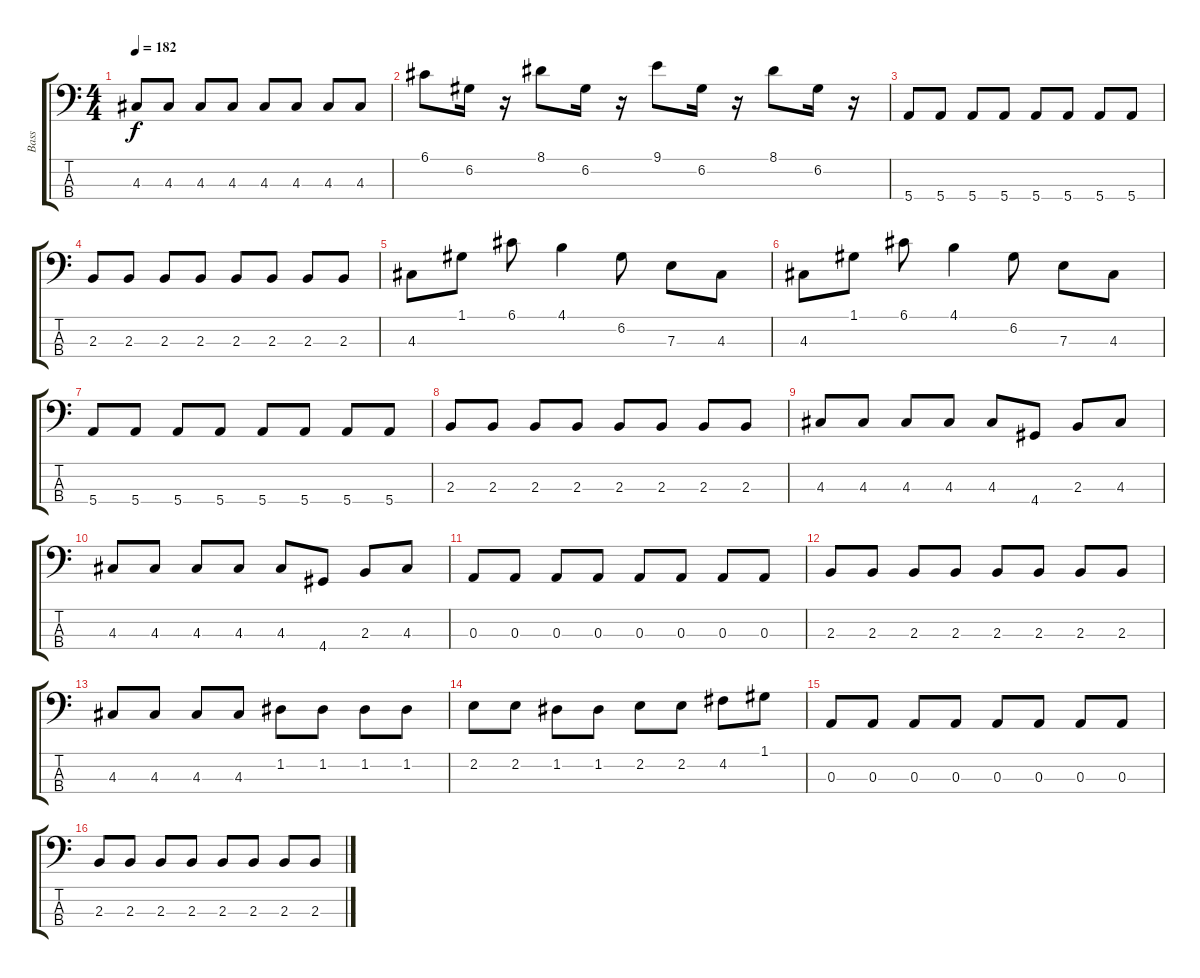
\track ("Bass" "Bass") {instrument electricbasspick}
\staff {score tabs}
\tuning (G2 D2 A1 E1) {hide}
\ts (4 4)
\tempo 182
\clef f4
\ks c
4.3.8{dy f} 4.3.8 4.3.8 4.3.8 4.3.8 4.3.8 4.3.8 4.3.8 |
6.1.8 6.2.16 r.16 8.1.8 6.2.16 r.16 9.1.8 6.2.16 r.16 8.1.8 6.2.16 r.16 |
5.4.8 5.4.8 5.4.8 5.4.8 5.4.8 5.4.8 5.4.8 5.4.8 |
2.3.8 2.3.8 2.3.8 2.3.8 2.3.8 2.3.8 2.3.8 2.3.8 |
4.3.8 1.1.8 6.1.8 4.1.4 6.2.8 7.3.8 4.3.8 |
4.3.8 1.1.8 6.1.8 4.1.4 6.2.8 7.3.8 4.3.8 |
5.4.8 5.4.8 5.4.8 5.4.8 5.4.8 5.4.8 5.4.8 5.4.8 |
2.3.8 2.3.8 2.3.8 2.3.8 2.3.8 2.3.8 2.3.8 2.3.8 |
4.3.8 4.3.8 4.3.8 4.3.8 4.3.8 4.4.8 2.3.8 4.3.8 |
4.3.8 4.3.8 4.3.8 4.3.8 4.3.8 4.4.8 2.3.8 4.3.8 |
0.3.8 0.3.8 0.3.8 0.3.8 0.3.8 0.3.8 0.3.8 0.3.8 |
2.3.8 2.3.8 2.3.8 2.3.8 2.3.8 2.3.8 2.3.8 2.3.8 |
4.3.8 4.3.8 4.3.8 4.3.8 1.2.8 1.2.8 1.2.8 1.2.8 |
2.2.8 2.2.8 1.2.8 1.2.8 2.2.8 2.2.8 4.2.8 1.1.8 |
0.3.8 0.3.8 0.3.8 0.3.8 0.3.8 0.3.8 0.3.8 0.3.8 |
2.3.8 2.3.8 2.3.8 2.3.8 2.3.8 2.3.8 2.3.8 2.3.8
